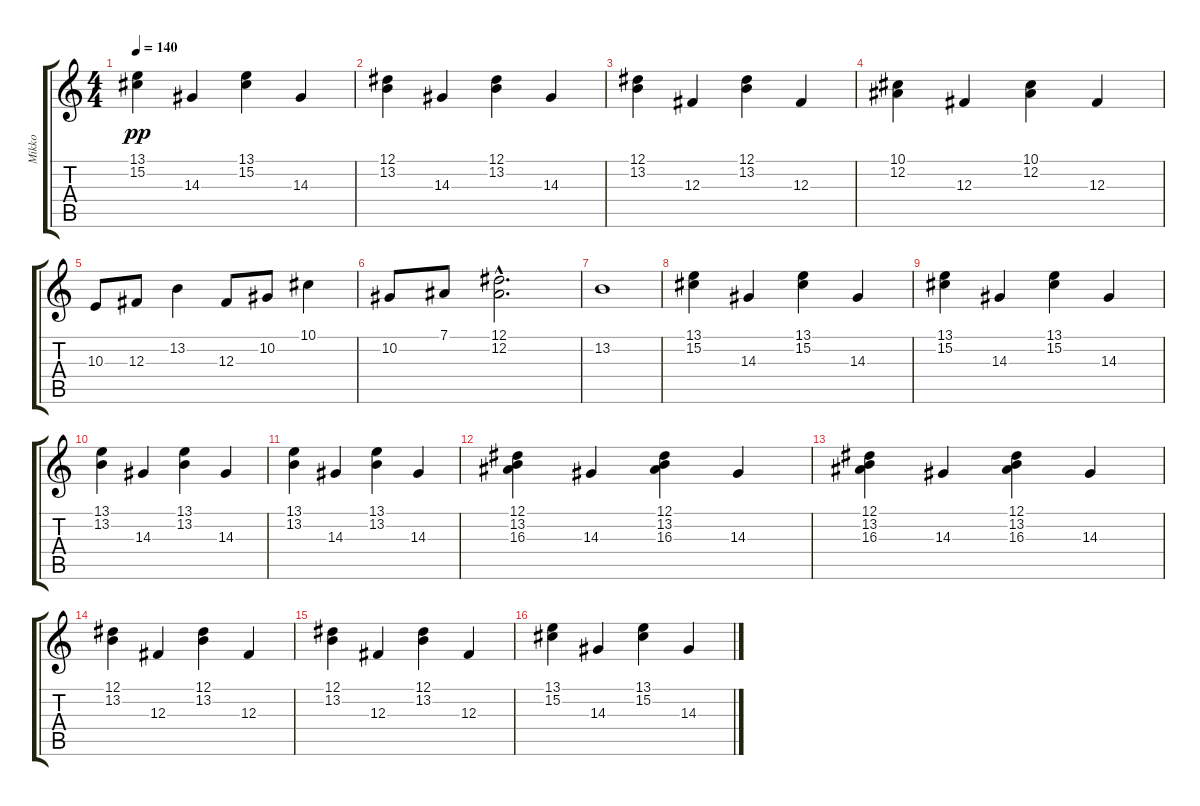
\track ("Mikko" "Mikko") {instrument stringensemble1}
\staff {score tabs}
\tuning (Eb4 Bb3 Gb3 Db3 Ab2 Eb2) {hide}
\ts (4 4)
\tempo 140
\clef g2
\ks c
(13.1 15.2).4{dy pp} 14.3.4 (13.1 15.2).4 14.3.4 |
(12.1 13.2).4 14.3.4 (12.1 13.2).4 14.3.4 |
(12.1 13.2).4 12.3.4 (12.1 13.2).4 12.3.4 |
(10.1 12.2).4 12.3.4 (10.1 12.2).4 12.3.4 |
10.3.8 12.3.8 13.2.4 12.3.8 10.2.8 10.1.4 |
10.2.8 7.1.8 (12.1 12.2{hac}).2{d} |
13.2.1 |
(13.1 15.2).4{volume 11 instrument stringensemble1} 14.3.4 (13.1 15.2).4 14.3.4 |
(13.1 15.2).4 14.3.4 (13.1 15.2).4 14.3.4 |
(13.1 13.2).4 14.3.4 (13.1 13.2).4 14.3.4 |
(13.1 13.2).4 14.3.4 (13.1 13.2).4 14.3.4 |
(12.1 13.2 16.3).4 14.3.4 (12.1 13.2 16.3).4 14.3.4 |
(12.1 13.2 16.3).4 14.3.4 (12.1 13.2 16.3).4 14.3.4 |
(12.1 13.2).4 12.3.4 (12.1 13.2).4 12.3.4 |
(12.1 13.2).4 12.3.4 (12.1 13.2).4 12.3.4 |
(13.1 15.2).4{volume 11 instrument stringensemble1} 14.3.4 (13.1 15.2).4 14.3.4
